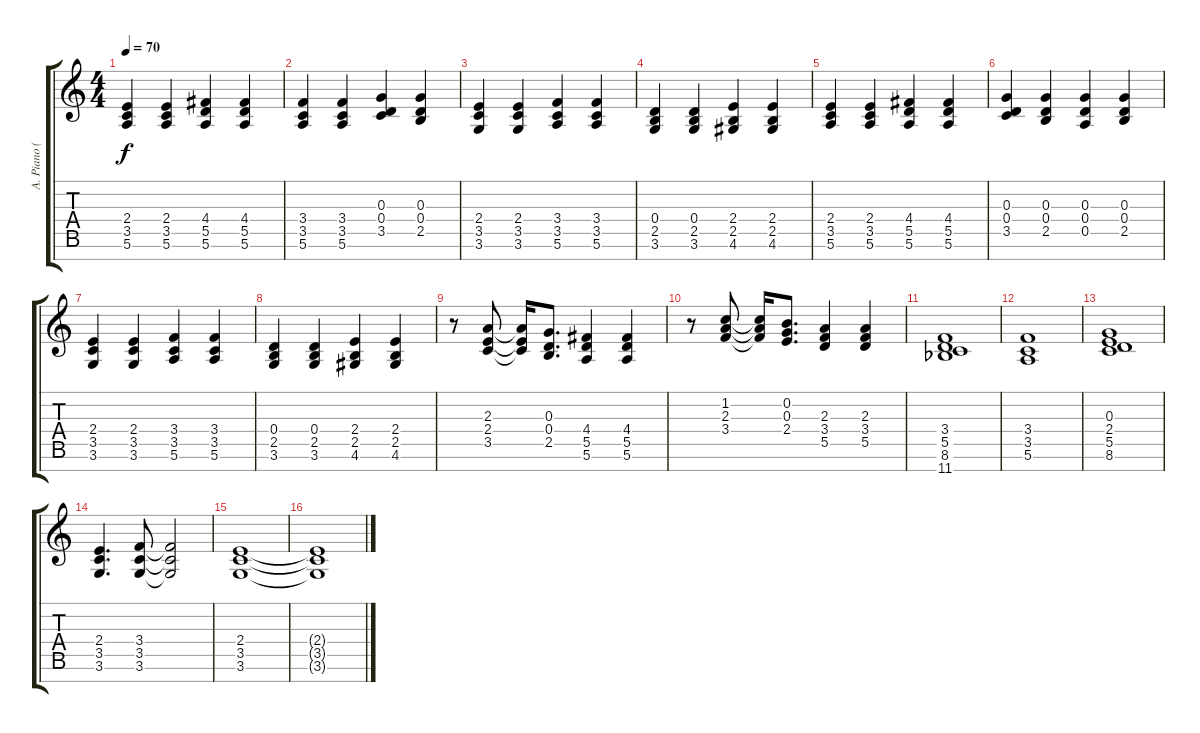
\track ("A. Piano (Right Hand)" "A. Piano (") {instrument acousticgrandpiano}
\staff {score tabs}
\tuning (E5 B4 G4 D4 A3 E3 B2) {hide}
\ts (4 4)
\tempo 70
\clef g2
\ks c
(2.4 3.5 5.6).4{dy f} (2.4 3.5 5.6).4 (4.4 5.5 5.6).4 (4.4 5.5 5.6).4 |
(3.4 3.5 5.6).4 (3.4 3.5 5.6).4 (0.3 0.4 3.5).4 (0.3 0.4 2.5).4 |
(2.4 3.5 3.6).4 (2.4 3.5 3.6).4 (3.4 3.5 5.6).4 (3.4 3.5 5.6).4 |
(0.4 2.5 3.6).4 (0.4 2.5 3.6).4 (2.4 2.5 4.6).4 (2.4 2.5 4.6).4 |
(2.4 3.5 5.6).4 (2.4 3.5 5.6).4 (4.4 5.5 5.6).4 (4.4 5.5 5.6).4 |
(0.3 0.4 3.5).4 (0.3 0.4 2.5).4 (0.3 0.4 0.5).4 (0.3 0.4 2.5).4 |
(2.4 3.5 3.6).4 (2.4 3.5 3.6).4 (3.4 3.5 5.6).4 (3.4 3.5 5.6).4 |
(0.4 2.5 3.6).4 (0.4 2.5 3.6).4 (2.4 2.5 4.6).4 (2.4 2.5 4.6).4 |
r.8 (2.3 2.4 3.5).8 (2.3{t} 2.4{t} 3.5{t}).16 (0.3 0.4 2.5).8{d} (4.4 5.5 5.6).4 (4.4 5.5 5.6).4 |
r.8 (1.2 2.3 3.4).8 (1.2{t} 2.3{t} 3.4{t}).16 (0.2 0.3 2.4).8{d} (2.3 3.4 5.5).4 (2.3 3.4 5.5).4 |
(3.4 5.5 8.6 11.7{acc b}).1 |
(3.4 3.5 5.6).1 |
(0.3 2.4 5.5 8.6).1 |
(2.4 3.5 3.6).4{d} (3.4 3.5 3.6).8 (3.4{t} 3.5{t} 3.6{t}).2 |
(2.4 3.5 3.6).1 |
(2.4{t} 3.5{t} 3.6{t}).1
